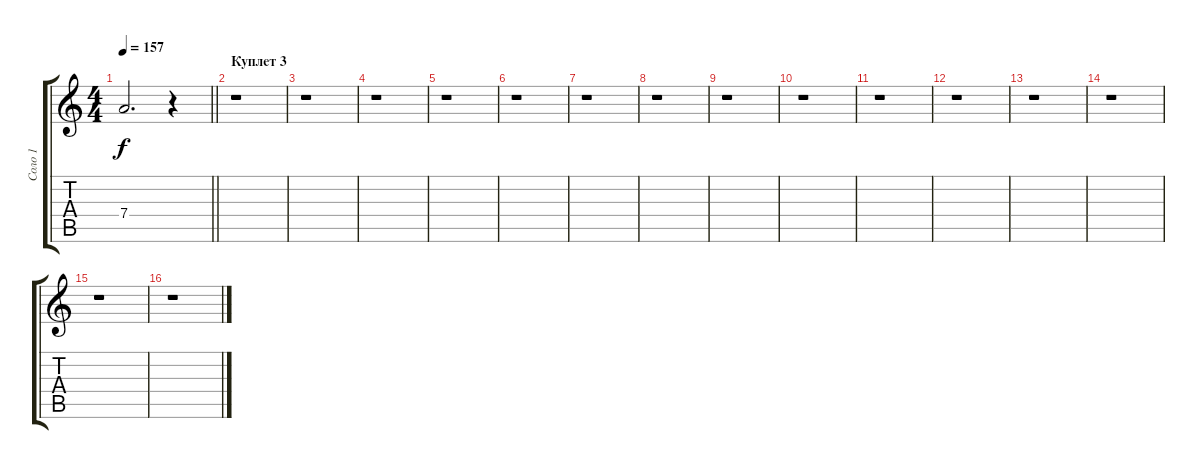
\track ("Соло 1" "Соло 1") {instrument overdrivenguitar}
\staff {score tabs}
\tuning (E4 B3 G3 D3 A2 E2) {hide}
\ts (4 4)
\tempo 157
\clef g2
\barLineRight lightlight
\ks c
7.4{t}.2{d dy f} r.4 |
\section ("" "Куплет 3")
r.1 |
r.1 |
r.1 |
r.1 |
r.1 |
r.1 |
r.1 |
r.1 |
r.1 |
r.1 |
r.1 |
r.1 |
r.1 |
r.1 |
r.1
